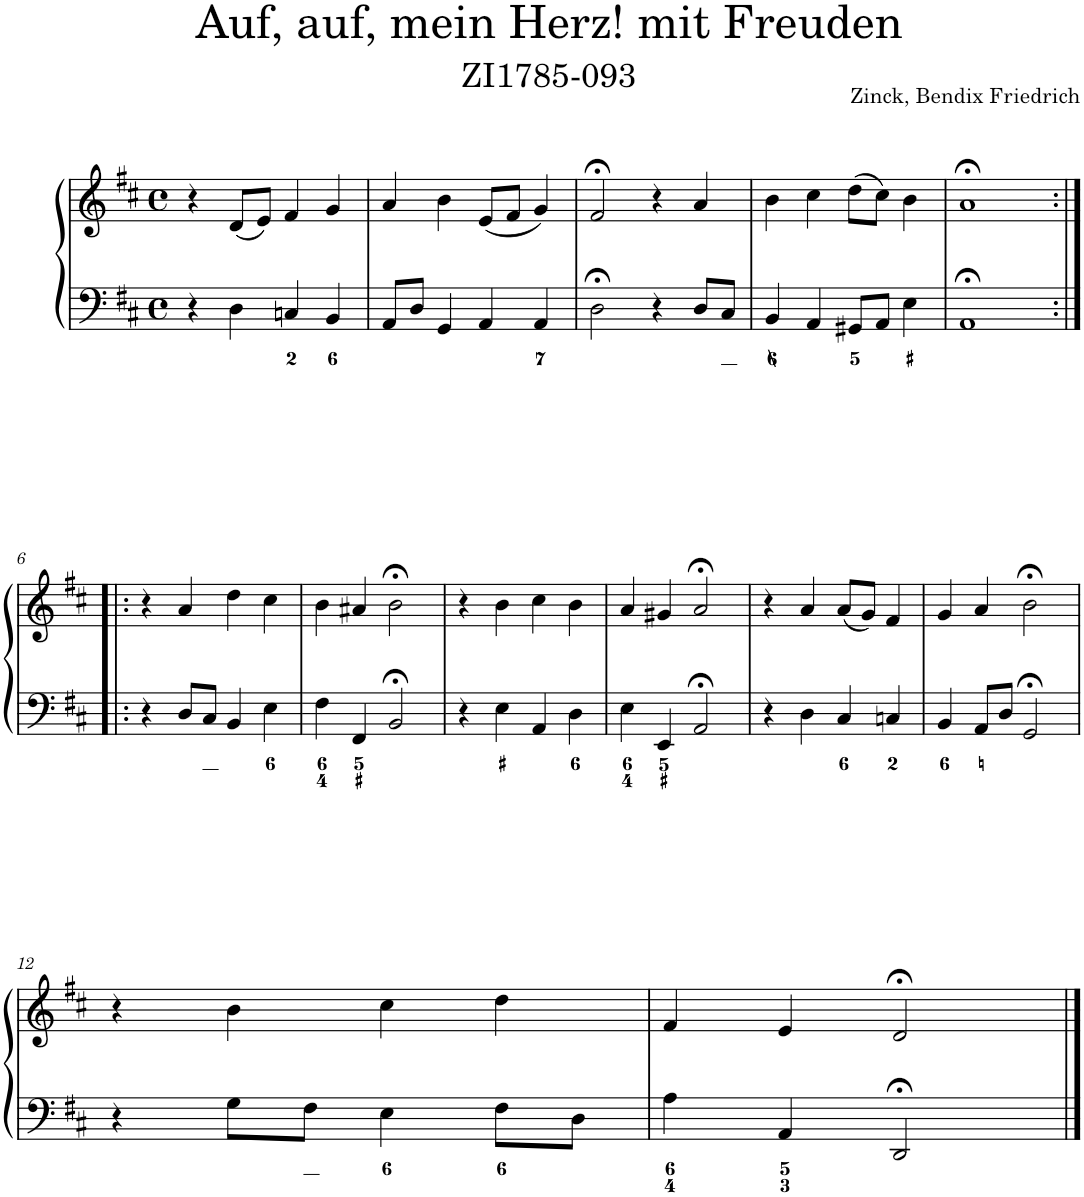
**kern	**kern
*part1	*part1
*staff2	*staff1
*I"Piano	*
*I'Pno.	*
*clefF4	*clefG2
*k[f#c#]	*k[f#c#]
*M4/4	*M4/4
*met(c)	*met(c)
=1	=1
4r	4r
4D\	(8d/L
.	8e/J)
4Cn/	4f#/
4BB/	4g/
=2	=2
8AA/L	4a/
8D/J	.
4GG/	4b\
4AA/	(8e/L
.	8f#/J
4AA/	4g/)
=3	=3
2D;<\	2f#;</
4r	4r
8D/L	4a/
8C#/J	.
=4	=4
4BB/	4b\
4AA/	4cc#\
8GG#X/L	(8dd\L
8AA/J	8cc#\J)
4E\	4b\
=5	=5
1AA;<	1a;<
!!LO:LB:g=z
=6:|!|:	=6:|!|:
4r	4r
8D/L	4a/
8C#/J	.
4BB/	4dd\
4E\	4cc#\
=7	=7
4F#\	4b\
4FF#/	4a#X/
2BB;</	2b;<\
=8	=8
4r	4r
4E\	4b\
4AA/	4cc#\
4D\	4b\
=9	=9
4E\	4a/
4EE/	4g#X/
2AA;</	2a;</
=10	=10
4r	4r
4D\	4a/
4C#/	(8a/L
.	8g/J)
4Cn/	4f#/
=11	=11
4BB/	4g/
8AA/L	4a/
8D/J	.
2GG;</	2b;<\
!!LO:LB:g=z
=12	=12
4r	4r
8G\L	4b\
8F#\J	.
4E\	4cc#\
8F#\L	4dd\
8D\J	.
=13	=13
4A\	4f#/
4AA/	4e/
2DD;</	2d;</
==	==
*-	*-
